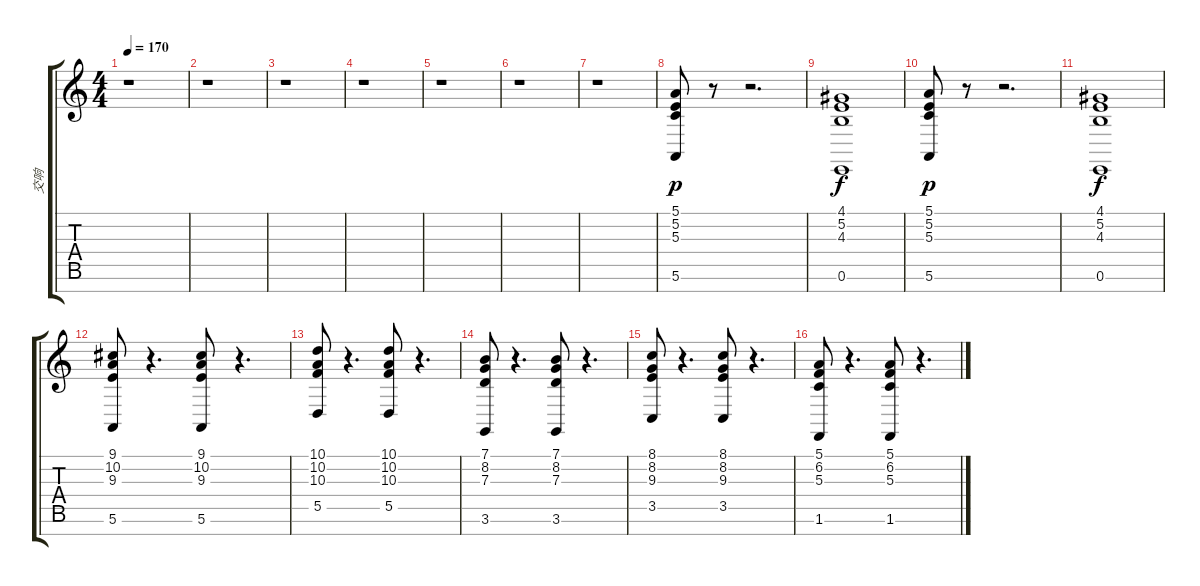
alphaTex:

\track ("交响" "交响") {instrument orchestrahit}
\staff {score tabs}
\tuning (E4 B3 G3 D3 A2 E2 B1) {hide}
\ts (4 4)
\tempo 170
\clef g2
\ks c
r.1{dy p} |
r.1 |
r.1 |
r.1 |
r.1 |
r.1 |
r.1 |
(5.1 5.2 5.3 5.6).8 r.8 r.2{d} |
(4.1 5.2 4.3 0.6).1{dy f} |
(5.1 5.2 5.3 5.6).8{dy p} r.8 r.2{d} |
(4.1 5.2 4.3 0.6).1{dy f} |
(9.1 10.2 9.3 5.6).8 r.4{d} (9.1 10.2 9.3 5.6).8 r.4{d} |
(10.1 10.2 10.3 5.5).8 r.4{d} (10.1 10.2 10.3 5.5).8 r.4{d} |
(7.1 8.2 7.3 3.6).8 r.4{d} (7.1 8.2 7.3 3.6).8 r.4{d} |
(8.1 8.2 9.3 3.5).8 r.4{d} (8.1 8.2 9.3 3.5).8 r.4{d} |
(5.1 6.2 5.3 1.6).8 r.4{d} (5.1 6.2 5.3 1.6).8 r.4{d}
